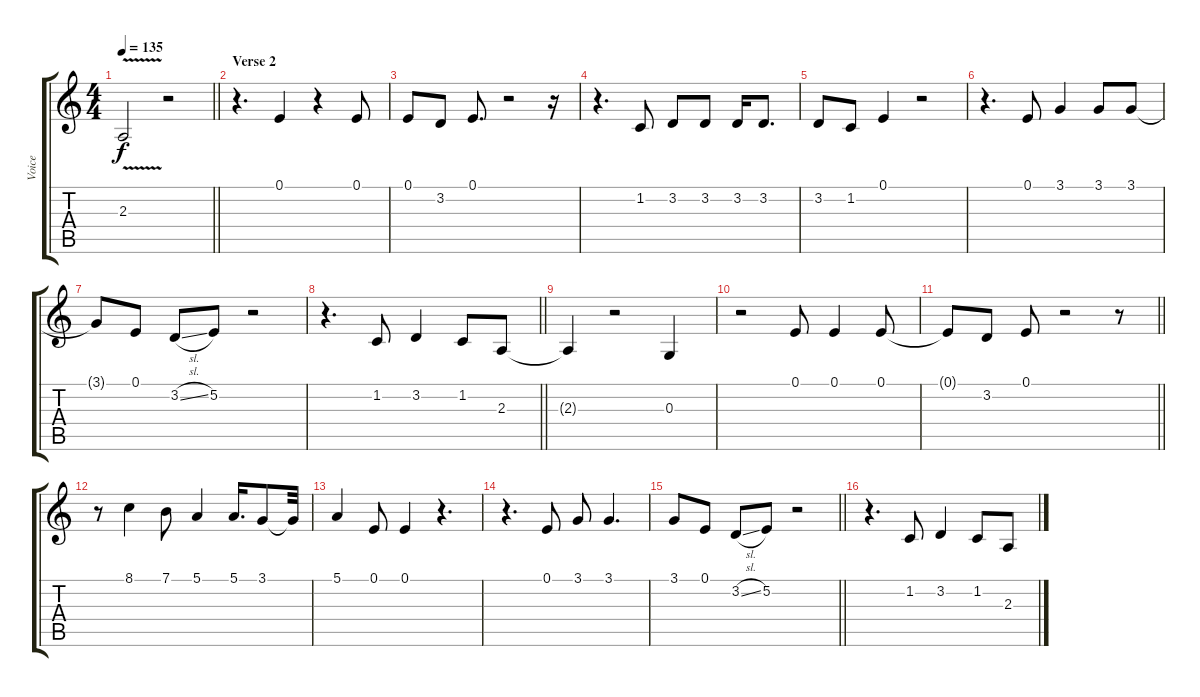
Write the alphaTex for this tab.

\track ("Voice" "Voice") {instrument altosax}
\staff {score tabs}
\tuning (E4 B3 G3 D3 A2 E2) {hide}
\ts (4 4)
\tempo 135
\clef g2
\barLineRight lightlight
\ks c
2.3{v t}.2{dy f} r.2 |
\section ("" "Verse 2")
r.4{d} 0.1.4 r.4 0.1.8 |
0.1.8 3.2.8 0.1.8{d} r.2 r.16 |
r.4{d} 1.2.8 3.2.8 3.2.8 3.2.16 3.2.8{d} |
3.2.8 1.2.8 0.1.4 r.2 |
r.4{d} 0.1.8 3.1.4 3.1.8 3.1.8 |
3.1{t}.8 0.1.8 3.2{sl}.8 5.2.8 r.2 |
\barLineRight lightlight
r.4{d} 1.2.8 3.2.4 1.2.8 2.3.8 |
2.3{t}.4 r.2 0.3.4 |
r.2 0.1.8 0.1.4 0.1.8 |
\barLineRight lightlight
0.1{t}.8 3.2.8 0.1.8 r.2 r.8 |
r.8 8.1.4 7.1.8 5.1.4 5.1.16{d} 3.1.8 3.1{t}.32 |
5.1.4 0.1.8 0.1.4 r.4{d} |
r.4{d} 0.1.8 3.1.8 3.1.4{d} |
\barLineRight lightlight
3.1.8 0.1.8 3.2{sl}.8 5.2.8 r.2 |
r.4{d} 1.2.8 3.2.4 1.2.8 2.3.8
